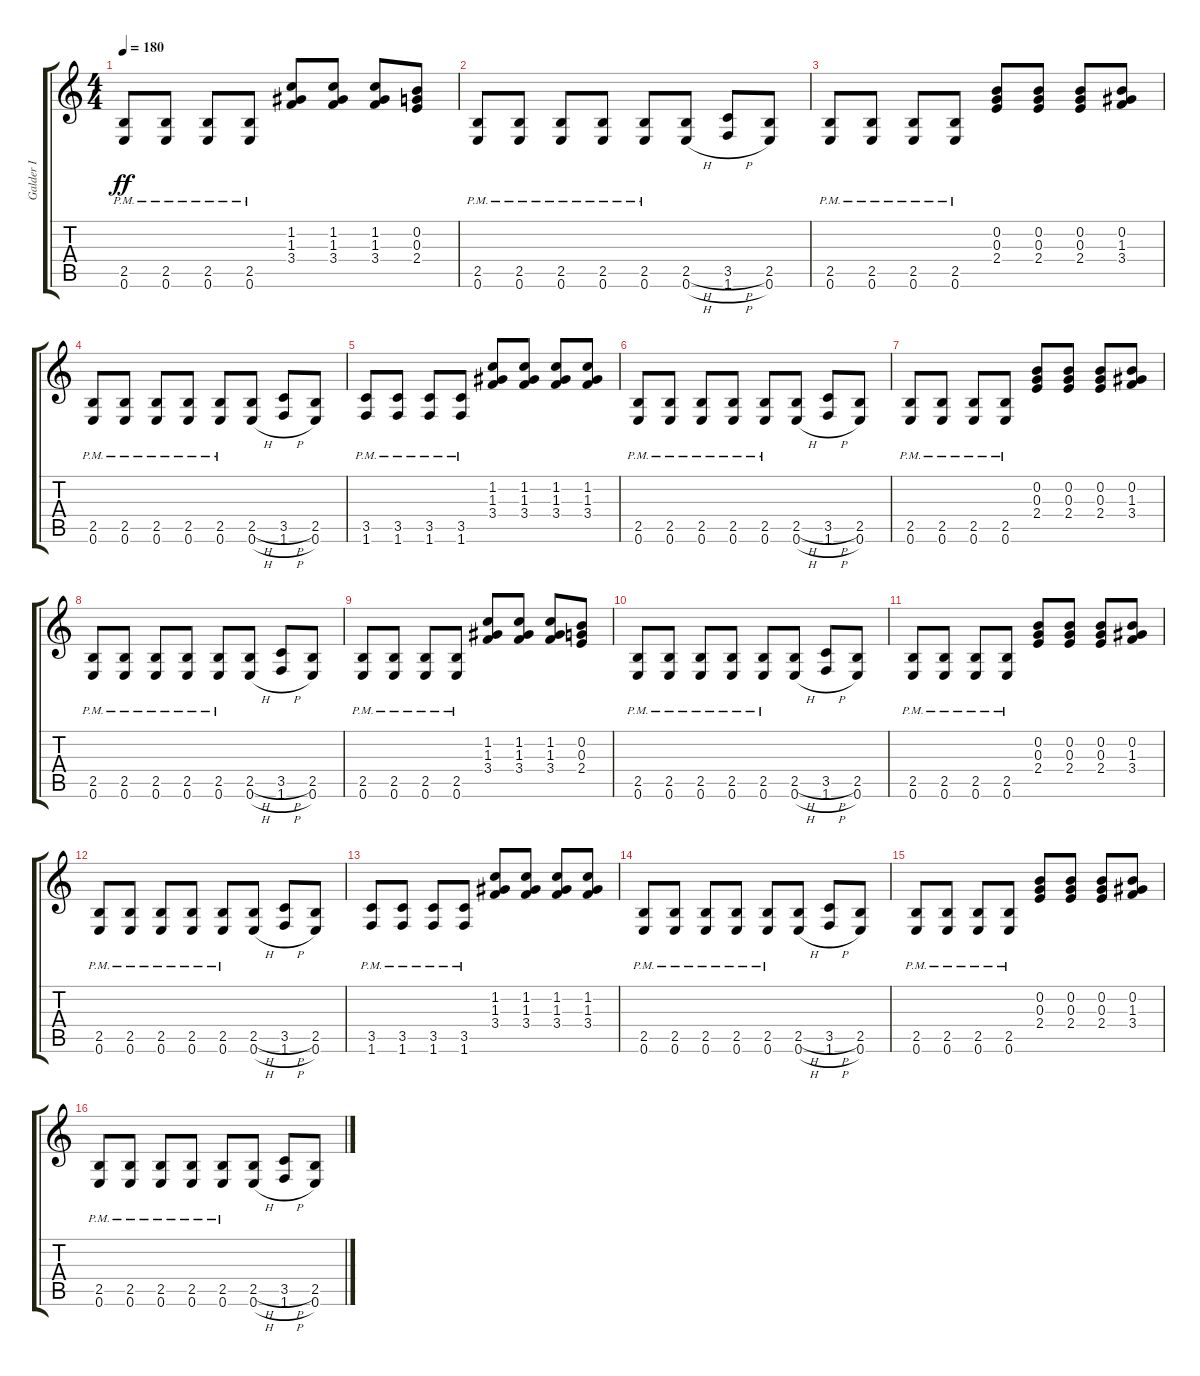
\track ("Galder I" "Galder I") {instrument distortionguitar}
\staff {score tabs}
\tuning (E4 B3 G3 D3 A2 E2) {hide}
\ts (4 4)
\tempo 180
\clef g2
\ks c
(2.5{pm} 0.6{pm}).8{dy ff} (2.5{pm} 0.6{pm}).8 (2.5{pm} 0.6{pm}).8 (2.5{pm} 0.6{pm}).8 (1.2 1.3 3.4).8 (1.2 1.3 3.4).8 (1.2 1.3 3.4).8 (0.2 0.3 2.4).8 |
(2.5{pm} 0.6{pm}).8 (2.5{pm} 0.6{pm}).8 (2.5{pm} 0.6{pm}).8 (2.5{pm} 0.6{pm}).8 (2.5{pm} 0.6{pm}).8 (2.5{h} 0.6{h}).8 (3.5{h} 1.6{h}).8 (2.5 0.6).8 |
(2.5{pm} 0.6{pm}).8 (2.5{pm} 0.6{pm}).8 (2.5{pm} 0.6{pm}).8 (2.5{pm} 0.6{pm}).8 (0.2 0.3 2.4).8 (0.2 0.3 2.4).8 (0.2 0.3 2.4).8 (0.2 1.3 3.4).8 |
(2.5{pm} 0.6{pm}).8 (2.5{pm} 0.6{pm}).8 (2.5{pm} 0.6{pm}).8 (2.5{pm} 0.6{pm}).8 (2.5{pm} 0.6{pm}).8 (2.5{h} 0.6{h}).8 (3.5{h} 1.6{h}).8 (2.5 0.6).8 |
(3.5{pm} 1.6{pm}).8 (3.5{pm} 1.6{pm}).8 (3.5{pm} 1.6{pm}).8 (3.5{pm} 1.6{pm}).8 (1.2 1.3 3.4).8 (1.2 1.3 3.4).8 (1.2 1.3 3.4).8 (1.2 1.3 3.4).8 |
(2.5{pm} 0.6{pm}).8 (2.5{pm} 0.6{pm}).8 (2.5{pm} 0.6{pm}).8 (2.5{pm} 0.6{pm}).8 (2.5{pm} 0.6{pm}).8 (2.5{h} 0.6{h}).8 (3.5{h} 1.6{h}).8 (2.5 0.6).8 |
(2.5{pm} 0.6{pm}).8 (2.5{pm} 0.6{pm}).8 (2.5{pm} 0.6{pm}).8 (2.5{pm} 0.6{pm}).8 (0.2 0.3 2.4).8 (0.2 0.3 2.4).8 (0.2 0.3 2.4).8 (0.2 1.3 3.4).8 |
(2.5{pm} 0.6{pm}).8 (2.5{pm} 0.6{pm}).8 (2.5{pm} 0.6{pm}).8 (2.5{pm} 0.6{pm}).8 (2.5{pm} 0.6{pm}).8 (2.5{h} 0.6{h}).8 (3.5{h} 1.6{h}).8 (2.5 0.6).8 |
(2.5{pm} 0.6{pm}).8 (2.5{pm} 0.6{pm}).8 (2.5{pm} 0.6{pm}).8 (2.5{pm} 0.6{pm}).8 (1.2 1.3 3.4).8 (1.2 1.3 3.4).8 (1.2 1.3 3.4).8 (0.2 0.3 2.4).8 |
(2.5{pm} 0.6{pm}).8 (2.5{pm} 0.6{pm}).8 (2.5{pm} 0.6{pm}).8 (2.5{pm} 0.6{pm}).8 (2.5{pm} 0.6{pm}).8 (2.5{h} 0.6{h}).8 (3.5{h} 1.6{h}).8 (2.5 0.6).8 |
(2.5{pm} 0.6{pm}).8 (2.5{pm} 0.6{pm}).8 (2.5{pm} 0.6{pm}).8 (2.5{pm} 0.6{pm}).8 (0.2 0.3 2.4).8 (0.2 0.3 2.4).8 (0.2 0.3 2.4).8 (0.2 1.3 3.4).8 |
(2.5{pm} 0.6{pm}).8 (2.5{pm} 0.6{pm}).8 (2.5{pm} 0.6{pm}).8 (2.5{pm} 0.6{pm}).8 (2.5{pm} 0.6{pm}).8 (2.5{h} 0.6{h}).8 (3.5{h} 1.6{h}).8 (2.5 0.6).8 |
(3.5{pm} 1.6{pm}).8 (3.5{pm} 1.6{pm}).8 (3.5{pm} 1.6{pm}).8 (3.5{pm} 1.6{pm}).8 (1.2 1.3 3.4).8 (1.2 1.3 3.4).8 (1.2 1.3 3.4).8 (1.2 1.3 3.4).8 |
(2.5{pm} 0.6{pm}).8 (2.5{pm} 0.6{pm}).8 (2.5{pm} 0.6{pm}).8 (2.5{pm} 0.6{pm}).8 (2.5{pm} 0.6{pm}).8 (2.5{h} 0.6{h}).8 (3.5{h} 1.6{h}).8 (2.5 0.6).8 |
(2.5{pm} 0.6{pm}).8 (2.5{pm} 0.6{pm}).8 (2.5{pm} 0.6{pm}).8 (2.5{pm} 0.6{pm}).8 (0.2 0.3 2.4).8 (0.2 0.3 2.4).8 (0.2 0.3 2.4).8 (0.2 1.3 3.4).8 |
(2.5{pm} 0.6{pm}).8 (2.5{pm} 0.6{pm}).8 (2.5{pm} 0.6{pm}).8 (2.5{pm} 0.6{pm}).8 (2.5{pm} 0.6{pm}).8 (2.5{h} 0.6{h}).8 (3.5{h} 1.6{h}).8 (2.5 0.6).8
